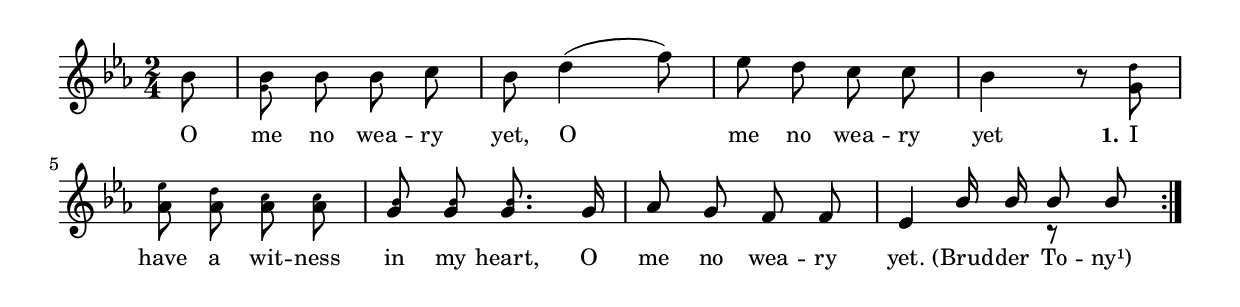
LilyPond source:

% 016.ly - Score sheet for "Not weary yet."
% Copyright (C) 2007  Marcus Brinkmann <marcus@gnu.org>
%
% This score sheet is free software; you can redistribute it and/or
% modify it under the terms of the Creative Commons Legal Code
% Attribution-ShareALike as published by Creative Commons; either
% version 2.0 of the License, or (at your option) any later version.
%
% This score sheet is distributed in the hope that it will be useful,
% but WITHOUT ANY WARRANTY; without even the implied warranty of
% MERCHANTABILITY or FITNESS FOR A PARTICULAR PURPOSE.  See the
% Creative Commons Legal Code Attribution-ShareALike for more details.
%
% You should have received a copy of the Creative Commons Legal Code
% Attribution-ShareALike along with this score sheet; if not, write to
% Creative Commons, 543 Howard Street, 5th Floor,
% San Francisco, CA 94105-3013  United States

\version "2.10.0"

%\header
%{
%  title = "Not weary yet."
%  composer = "trad."
%}

melody =
<<
  \context Voice
  {
    \set Staff.midiInstrument = "acoustic grand"
    \override Staff.VerticalAxisGroup #'minimum-Y-extent = #'(0 . 0)
	
    \autoBeamOff
    
    \time 2/4
    \clef violin
    \key es \major

    \repeat volta 2
    {
      \partial 8 bes'8 |
      \once \override Stem #'direction = #-1
      <bes' \tweak #'font-size #-4 g'>8
      bes'8 bes' c'' | bes'8 d''4( f''8) |
      es''8 d'' c'' c'' | bes'4 r8
      <g' \tweak #'font-size #-4 d''>8 |
      <as' \tweak #'font-size #-4 es''>8
      <as' \tweak #'font-size #-4 d''>8
      <as' \tweak #'font-size #-4 c''>8
      <as' \tweak #'font-size #-4 c''>8 |
      <g' \tweak #'font-size #-4 bes'>8
      <g' \tweak #'font-size #-4 bes'>8
      <g' \tweak #'font-size #-4 bes'>8.
      g'16 |
      as'8 g' f' f' |
      
      %% The transparent stem hides the eight's stem.  The note head
      %% collapses with the one in the other voice (giving a spurious warning).
      %% The result is that we can assign the text as if it were one voice.
      %% The \stemDown for the rest makes it appear below the other voice.
      << { \stemUp \autoBeamOff \once \override Stem #'transparent = ##t es'8 \stemUp bes'16 bes' bes'8 bes' }
	 << \\ { \stemUp es'4 \stemDown r8 \stemNeutral } >> >> |
    }
  }
  \lyricsto "" \new Lyrics
  {
    \override LyricText #'font-size = #0
    \override StanzaNumber #'font-size = #-1

    O me no wea -- ry yet, O me no wea -- ry yet
    \set stanza = "1."
    I have a wit -- ness in my heart,
    O me no wea -- ry yet. "(Brud" -- der To -- "ny¹)"
  }
>>


\score
{
  \new Staff { \melody }

  \layout { indent = 0.0 }
}

\score
{
  \new Staff { \unfoldRepeats \melody }

  
  \midi {
    \context {
      \Score
      tempoWholesPerMinute = #(ly:make-moment 82 4)
      }
    }


}
